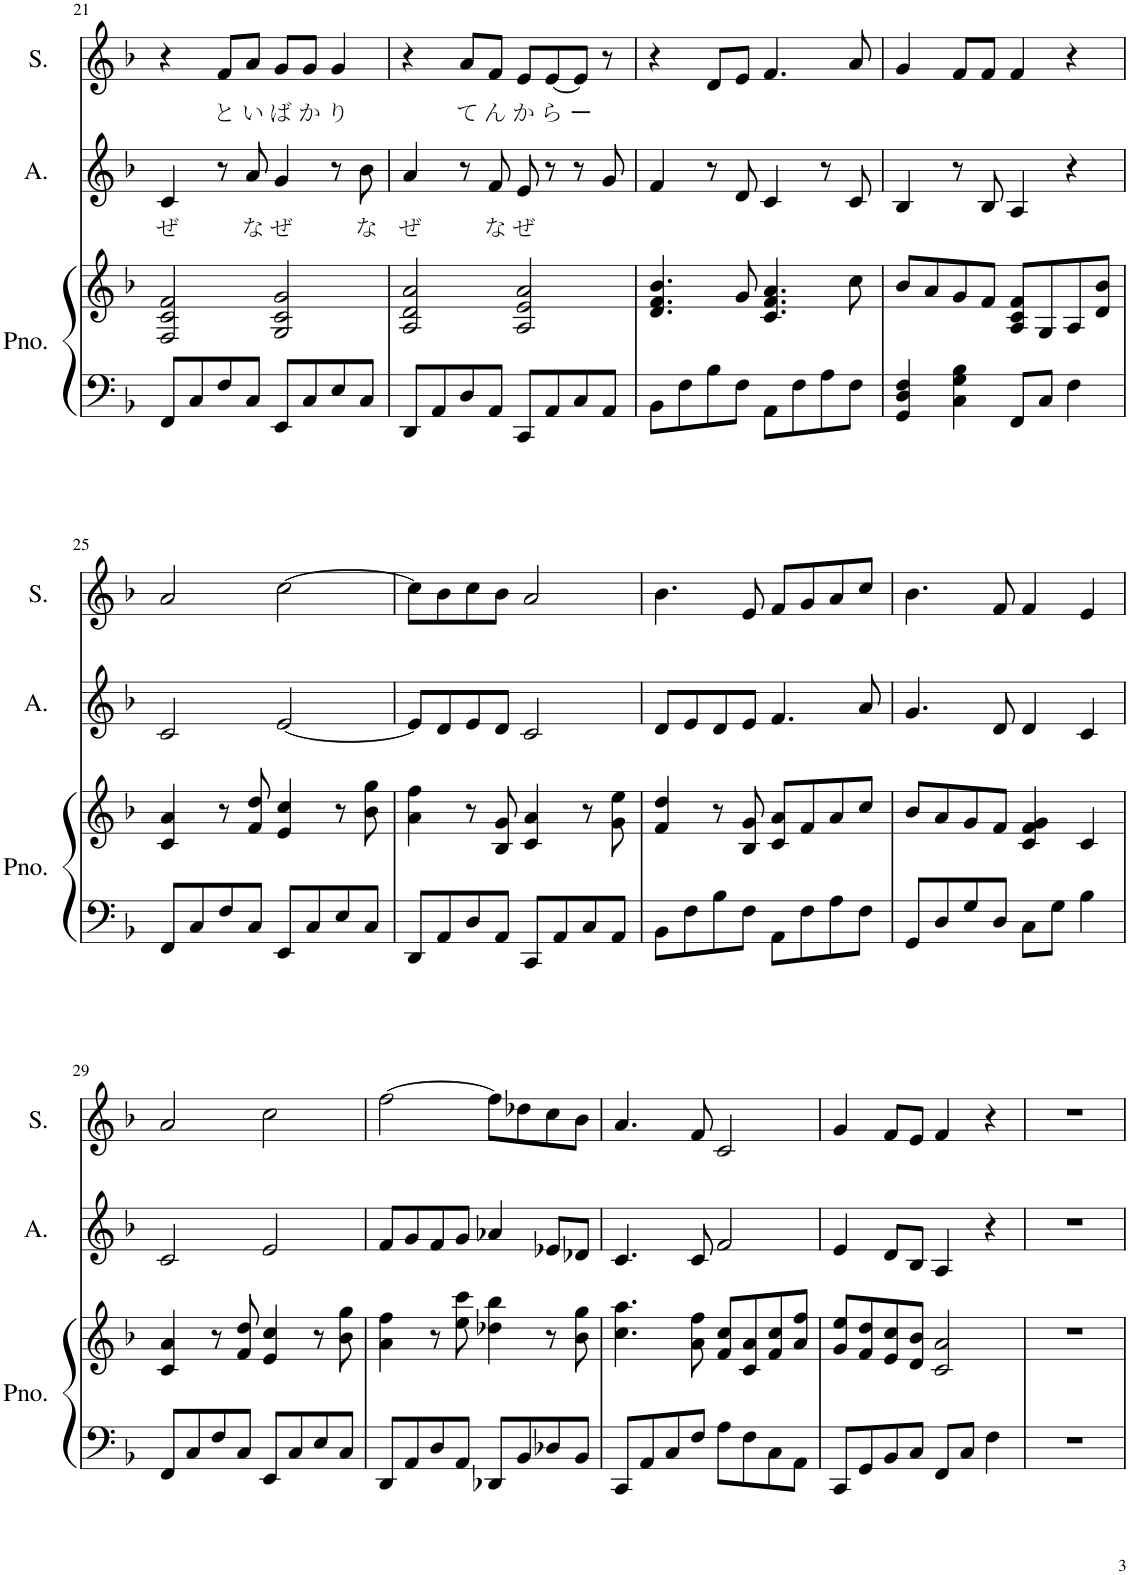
**kern	**kern	**kern	**text	**kern	**text
*part3	*part3	*part2	*part2	*part1	*part1
*staff4	*staff3	*staff2	*staff2	*staff1	*staff1
*I"Piano	*	*I"Alto	*	*I"Soprano	*
*I'Pno.	*	*I'A.	*	*I'S.	*
!!LO:PB:g=z
*clefF4	*clefG2	*clefG2	*	*clefG2	*
*k[b-]	*k[b-]	*k[b-]	*	*k[b-]	*
*M4/4	*M4/4	*M4/4	*	*M4/4	*
=21	=21	=21	=21	=21	=21
!	!	!	!LO:LY:b	!	!
8FF/L	2F/ 2c/ 2f/	4c/	ぜ	4r	.
8C/	.	.	.	.	.
!	!	!	!	!	!LO:LY:b
8F/	.	8r	.	8f/L	と
!	!	!	!LO:LY:b	!	!LO:LY:b
8C/J	.	8a/	な	8a/J	い
!	!	!	!LO:LY:b	!	!LO:LY:b
8EE/L	2G/ 2c/ 2g/	4g/	ぜ	8g/L	ば
!	!	!	!	!	!LO:LY:b
8C/	.	.	.	8g/J	か
!	!	!	!	!	!LO:LY:b
8E/	.	8r	.	4g/	り
!	!	!	!LO:LY:b	!	!
8C/J	.	8b-\	な	.	.
=22	=22	=22	=22	=22	=22
!	!	!	!LO:LY:b	!	!
8DD/L	2A/ 2d/ 2a/	4a/	ぜ	4r	.
8AA/	.	.	.	.	.
!	!	!	!	!	!LO:LY:b
8D/	.	8r	.	8a/L	て
!	!	!	!LO:LY:b	!	!LO:LY:b
8AA/J	.	8f/	な	8f/J	ん
!	!	!	!LO:LY:b	!	!LO:LY:b
8CC/L	2A/ 2e/ 2a/	8e/	ぜ	8e/L	か
!	!	!	!	!	!LO:LY:b
8AA/	.	8r	.	[8e/	ら
!	!	!	!	!	!LO:LY:b
8C/	.	8r	.	8e/J]	ー
8AA/J	.	8g/	.	8r	.
=23	=23	=23	=23	=23	=23
8BB-\L	4.d/ 4.f/ 4.b-/	4f/	.	4r	.
8F\	.	.	.	.	.
8B-\	.	8r	.	8d/L	.
8F\J	8g/	8d/	.	8e/J	.
8AA\L	4.c/ 4.f/ 4.a/	4c/	.	4.f/	.
8F\	.	.	.	.	.
8A\	.	8r	.	.	.
8F\J	8cc\	8c/	.	8a/	.
=24	=24	=24	=24	=24	=24
4GG/ 4D/ 4F/	8b-/L	4B-/	.	4g/	.
.	8a/	.	.	.	.
4C\ 4G\ 4B-\	8g/	8r	.	8f/L	.
.	8f/J	8B-/	.	8f/J	.
8FF/L	8A/ 8c/ 8f/L	4A/	.	4f/	.
8C/J	8G/	.	.	.	.
4F\	8A/	4r	.	4r	.
.	8d/ 8b-/J	.	.	.	.
!!LO:LB:g=z
=25	=25	=25	=25	=25	=25
8FF/L	4c/ 4a/	2c/	.	2a/	.
8C/	.	.	.	.	.
8F/	8r	.	.	.	.
8C/J	8f/ 8dd/	.	.	.	.
8EE/L	4e/ 4cc/	[2e/	.	[2cc\	.
8C/	.	.	.	.	.
8E/	8r	.	.	.	.
8C/J	8b-\ 8gg\	.	.	.	.
=26	=26	=26	=26	=26	=26
8DD/L	4a\ 4ff\	8e/L]	.	8cc\L]	.
8AA/	.	8d/	.	8b-\	.
8D/	8r	8e/	.	8cc\	.
8AA/J	8B-/ 8g/	8d/J	.	8b-\J	.
8CC/L	4c/ 4a/	2c/	.	2a/	.
8AA/	.	.	.	.	.
8C/	8r	.	.	.	.
8AA/J	8g\ 8ee\	.	.	.	.
=27	=27	=27	=27	=27	=27
8BB-\L	4f/ 4dd/	8d/L	.	4.b-\	.
8F\	.	8e/	.	.	.
8B-\	8r	8d/	.	.	.
8F\J	8B-/ 8g/	8e/J	.	8e/	.
8AA\L	8c/ 8a/L	4.f/	.	8f/L	.
8F\	8f/	.	.	8g/	.
8A\	8a/	.	.	8a/	.
8F\J	8cc/J	8a/	.	8cc/J	.
=28	=28	=28	=28	=28	=28
8GG/L	8b-/L	4.g/	.	4.b-\	.
8D/	8a/	.	.	.	.
8G/	8g/	.	.	.	.
8D/J	8f/J	8d/	.	8f/	.
8C\L	4c/ 4f/ 4g/	4d/	.	4f/	.
8G\J	.	.	.	.	.
4B-\	4c/	4c/	.	4e/	.
!!LO:LB:g=z
=29	=29	=29	=29	=29	=29
8FF/L	4c/ 4a/	2c/	.	2a/	.
8C/	.	.	.	.	.
8F/	8r	.	.	.	.
8C/J	8f/ 8dd/	.	.	.	.
8EE/L	4e/ 4cc/	2e/	.	2cc\	.
8C/	.	.	.	.	.
8E/	8r	.	.	.	.
8C/J	8b-\ 8gg\	.	.	.	.
=30	=30	=30	=30	=30	=30
8DD/L	4a\ 4ff\	8f/L	.	[2ff\	.
8AA/	.	8g/	.	.	.
8D/	8r	8f/	.	.	.
8AA/J	8ee\ 8ccc\	8g/J	.	.	.
8DD-X/L	4dd-X\ 4bb-\	4a-X/	.	8ff\L]	.
8BB-/	.	.	.	8dd-X\	.
8D-X/	8r	8e-X/L	.	8cc\	.
8BB-/J	8b-\ 8gg\	8d-X/J	.	8b-\J	.
=31	=31	=31	=31	=31	=31
8CC/L	4.cc\ 4.aa\	4.c/	.	4.a/	.
8AA/	.	.	.	.	.
8C/	.	.	.	.	.
8F/J	8a\ 8ff\	8c/	.	8f/	.
8A\L	8f/ 8cc/L	2f/	.	2c/	.
8F\	8c/ 8a/	.	.	.	.
8C\	8f/ 8cc/	.	.	.	.
8AA\J	8a/ 8ff/J	.	.	.	.
=32	=32	=32	=32	=32	=32
8CC/L	8g/ 8ee/L	4e/	.	4g/	.
8GG/	8f/ 8dd/	.	.	.	.
8BB-/	8e/ 8cc/	8d/L	.	8f/L	.
8C/J	8d/ 8b-/J	8B-/J	.	8e/J	.
8FF/L	2c/ 2a/	4A/	.	4f/	.
8C/J	.	.	.	.	.
4F\	.	4r	.	4r	.
=33	=33	=33	=33	=33	=33
1r	1r	1r	.	1r	.
=	=	=	=	=	=
*-	*-	*-	*-	*-	*-
